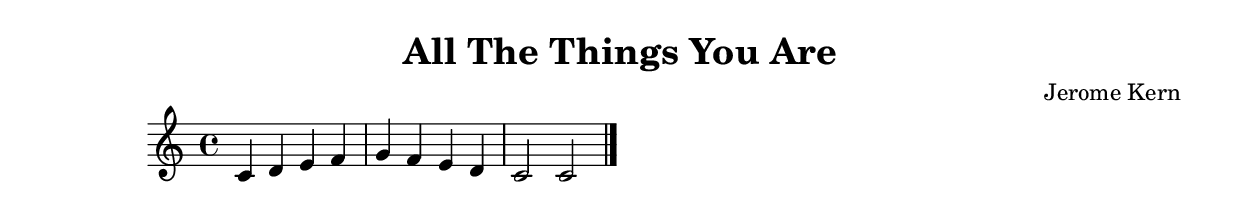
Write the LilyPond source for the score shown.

\version "2.24.4"

\header {
  title = "All The Things You Are"
  composer = "Jerome Kern"
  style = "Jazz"
}

\score {
  \new Staff {
    \clef treble
    \time 4/4
    \key c \major
    
    % Simple chord progression placeholder
    c'4 d' e' f' |
    g' f' e' d' |
    c'2 c'2 |
    \bar "|."
  }
  \layout {}
  \midi {
    \tempo 4 = 120
  }
}